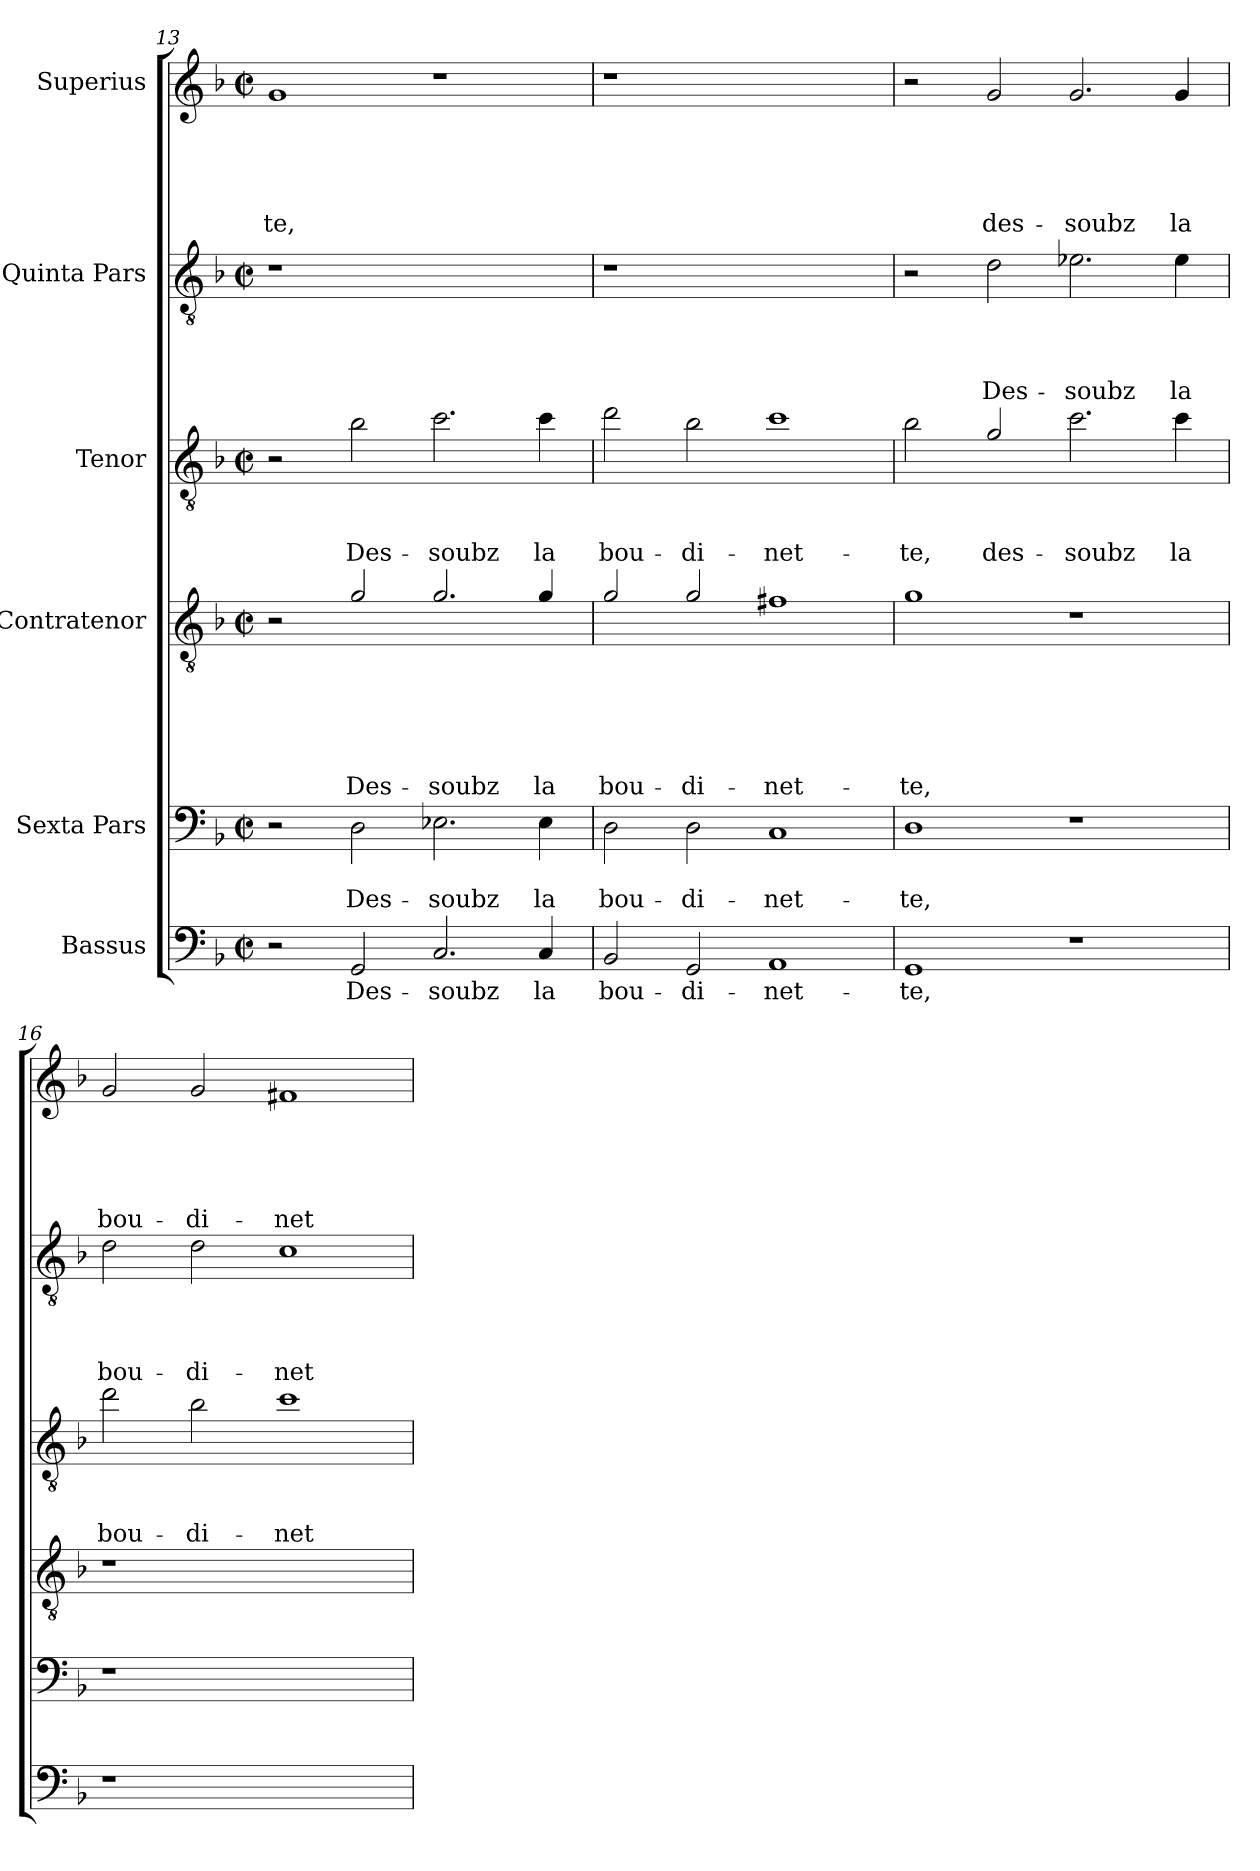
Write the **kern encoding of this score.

**kern	**text	**kern	**text	**text	**kern	**text	**text	**text	**text	**text	**text	**kern	**text	**text	**text	**kern	**text	**text	**text	**text	**kern	**text	**text	**text	**text	**text
*part6	*part6	*part5	*part5	*part5	*part4	*part4	*part4	*part4	*part4	*part4	*part4	*part3	*part3	*part3	*part3	*part2	*part2	*part2	*part2	*part2	*part1	*part1	*part1	*part1	*part1	*part1
*staff6	*staff6	*staff5	*staff5	*staff5	*staff4	*staff4	*staff4	*staff4	*staff4	*staff4	*staff4	*staff3	*staff3	*staff3	*staff3	*staff2	*staff2	*staff2	*staff2	*staff2	*staff1	*staff1	*staff1	*staff1	*staff1	*staff1
*I"Bassus	*	*I"Sexta Pars	*	*	*I"Contratenor	*	*	*	*	*	*	*I"Tenor	*	*	*	*I"Quinta Pars	*	*	*	*	*I"Superius	*	*	*	*	*
*clefF4	*	*clefF4	*	*	*clefGv2	*	*	*	*	*	*	*clefGv2	*	*	*	*clefGv2	*	*	*	*	*clefG2	*	*	*	*	*
*	*	*	*	*	*ITrd8c14	*	*	*	*	*	*	*ITrd7c12	*	*	*	*	*	*	*	*	*	*	*	*	*	*
*k[b-]	*	*k[b-]	*	*	*k[b-]	*	*	*	*	*	*	*k[b-]	*	*	*	*k[b-]	*	*	*	*	*k[b-]	*	*	*	*	*
*F:	*	*F:	*	*	*F:	*	*	*	*	*	*	*F:	*	*	*	*F:	*	*	*	*	*F:	*	*	*	*	*
*M2/2	*	*M2/2	*	*	*M2/2	*	*	*	*	*	*	*M2/2	*	*	*	*M2/2	*	*	*	*	*M2/2	*	*	*	*	*
*met(c|)	*	*met(c|)	*	*	*met(c|)	*	*	*	*	*	*	*met(c|)	*	*	*	*met(c|)	*	*	*	*	*met(c|)	*	*	*	*	*
=13	=13	=13	=13	=13	=13	=13	=13	=13	=13	=13	=13	=13	=13	=13	=13	=13	=13	=13	=13	=13	=13	=13	=13	=13	=13	=13
2r	.	2r	.	.	2r	.	.	.	.	.	.	2r	.	.	.	1r	.	.	.	.	1g	.	.	.	.	-te,
2GG/	Des-	2D\	.	Des-	2G/	.	.	.	.	.	Des-	2B-\	.	.	Des-	.	.	.	.	.	.	.	.	.	.	.
2.C/	-soubz	2.E-X\	.	-soubz	2.G/	.	.	.	.	.	-soubz	2.c\	.	.	-soubz	1ryy	.	.	.	.	1r	.	.	.	.	.
4C/	la	4E-\	.	la	4G/	.	.	.	.	.	la	4c\	.	.	la	.	.	.	.	.	.	.	.	.	.	.
=14	=14	=14	=14	=14	=14	=14	=14	=14	=14	=14	=14	=14	=14	=14	=14	=14	=14	=14	=14	=14	=14	=14	=14	=14	=14	=14
2BB-/	bou-	2D\	.	bou-	2G/	.	.	.	.	.	bou-	2d\	.	.	bou-	1r	.	.	.	.	1r	.	.	.	.	.
2GG/	-di-	2D\	.	-di-	2G/	.	.	.	.	.	-di-	2B-\	.	.	-di-	.	.	.	.	.	.	.	.	.	.	.
1AA	-net-	1C	.	-net-	1F#X	.	.	.	.	.	-net-	1c	.	.	-net-	1ryy	.	.	.	.	1ryy	.	.	.	.	.
=15	=15	=15	=15	=15	=15	=15	=15	=15	=15	=15	=15	=15	=15	=15	=15	=15	=15	=15	=15	=15	=15	=15	=15	=15	=15	=15
1GG	-te,	1D	.	-te,	1G	.	.	.	.	.	-te,	2B-\	.	.	-te,	2r	.	.	.	.	2r	.	.	.	.	.
.	.	.	.	.	.	.	.	.	.	.	.	2G/	.	.	des-	2d\	.	.	.	Des-	2g/	.	.	.	.	des-
1r	.	1r	.	.	1r	.	.	.	.	.	.	2.c\	.	.	-soubz	2.e-X\	.	.	.	-soubz	2.g/	.	.	.	.	-soubz
.	.	.	.	.	.	.	.	.	.	.	.	4c\	.	.	la	4e-\	.	.	.	la	4g/	.	.	.	.	la
=16	=16	=16	=16	=16	=16	=16	=16	=16	=16	=16	=16	=16	=16	=16	=16	=16	=16	=16	=16	=16	=16	=16	=16	=16	=16	=16
1r	.	1r	.	.	1r	.	.	.	.	.	.	2d\	.	.	bou-	2d\	.	.	.	bou-	2g/	.	.	.	.	bou-
.	.	.	.	.	.	.	.	.	.	.	.	2B-\	.	.	-di-	2d\	.	.	.	-di-	2g/	.	.	.	.	-di-
1ryy	.	1ryy	.	.	1ryy	.	.	.	.	.	.	1c	.	.	-net-	1c	.	.	.	-net-	1f#X	.	.	.	.	-net-
=	=	=	=	=	=	=	=	=	=	=	=	=	=	=	=	=	=	=	=	=	=	=	=	=	=	=
*-	*-	*-	*-	*-	*-	*-	*-	*-	*-	*-	*-	*-	*-	*-	*-	*-	*-	*-	*-	*-	*-	*-	*-	*-	*-	*-
